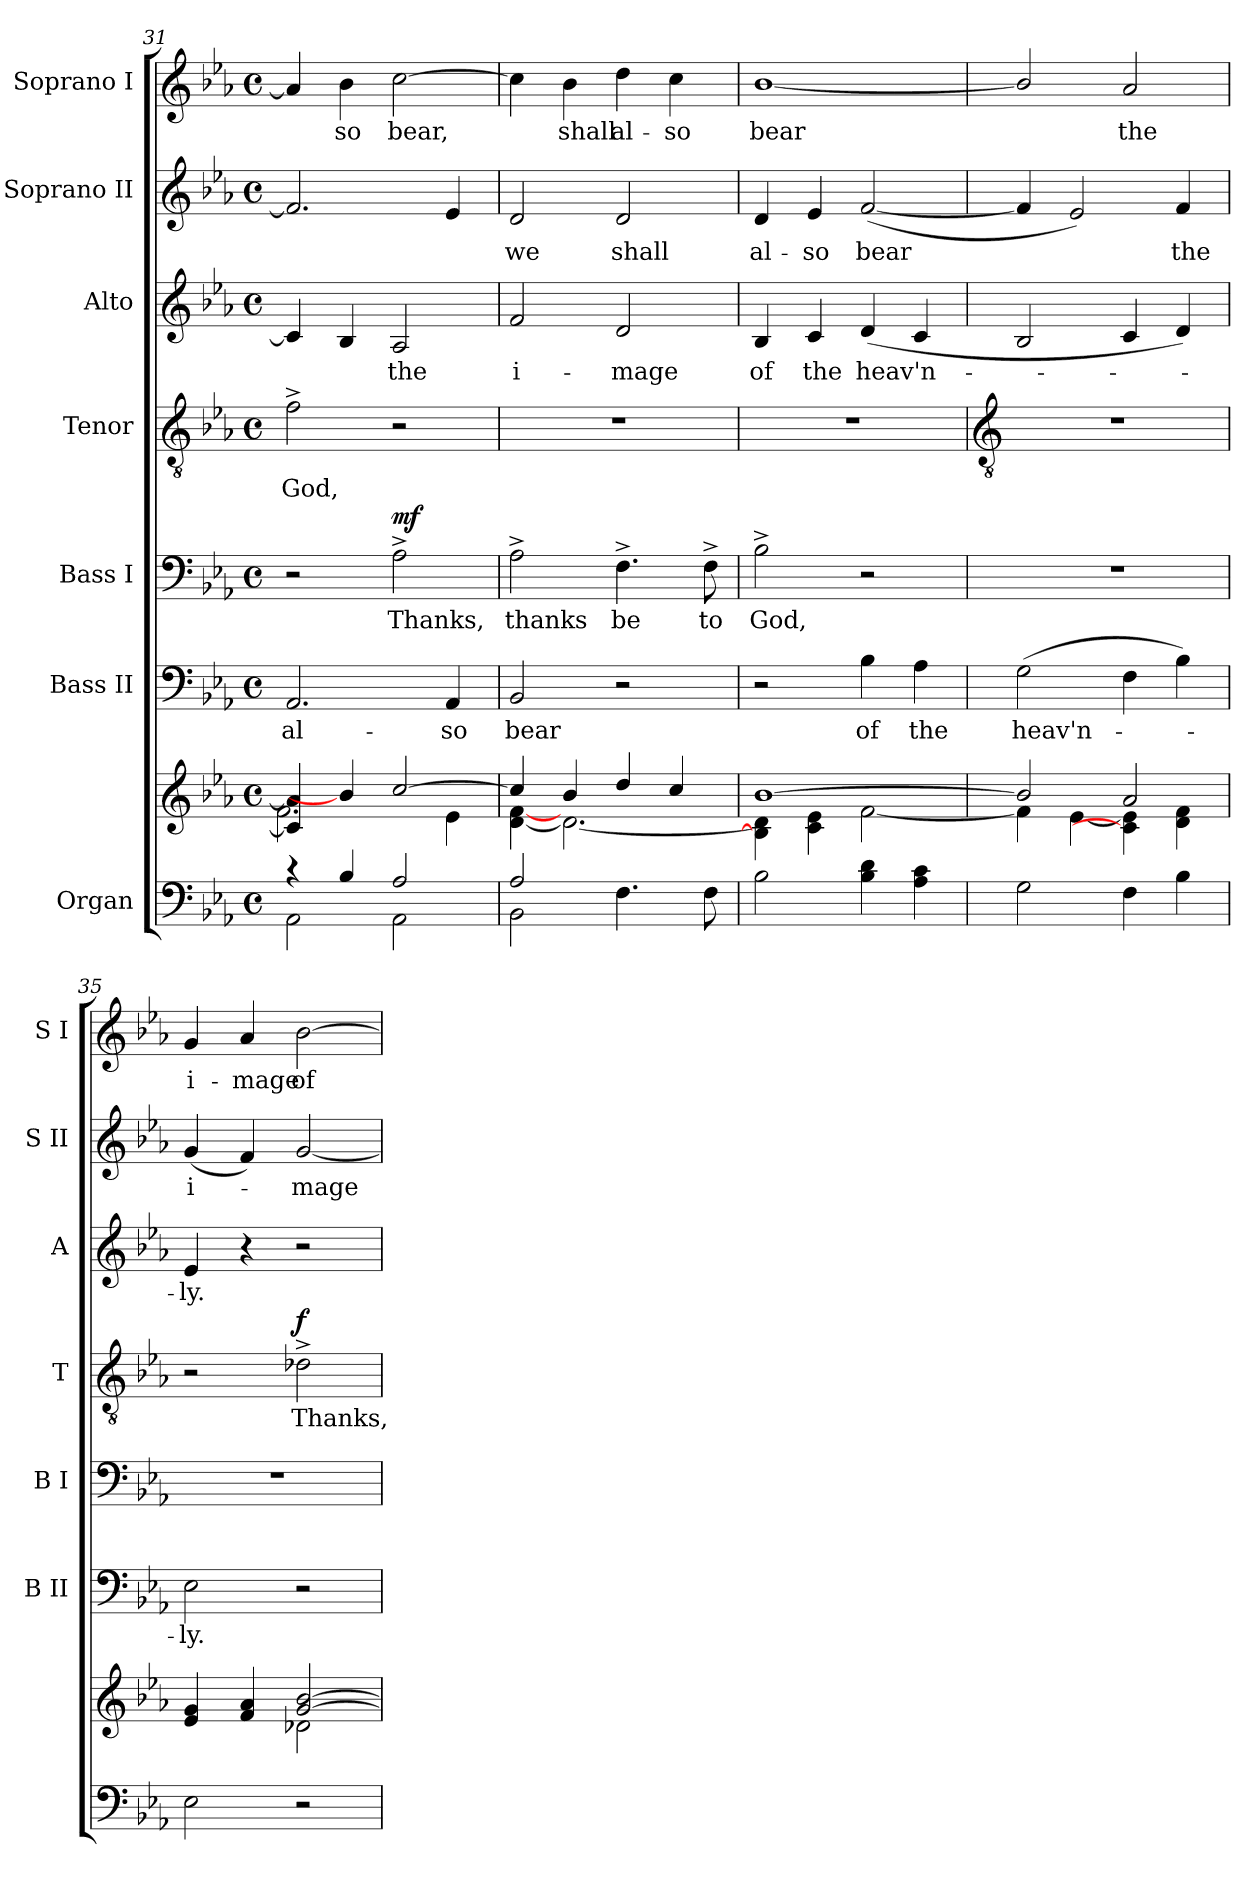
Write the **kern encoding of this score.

**kern	**kern	**kern	**text	**kern	**text	**dynam	**kern	**text	**dynam	**kern	**text	**kern	**text	**kern	**text
*part7	*part7	*part6	*part6	*part5	*part5	*part5	*part4	*part4	*part4	*part3	*part3	*part2	*part2	*part1	*part1
*staff8	*staff7	*staff6	*staff6	*staff5	*staff5	*staff5	*staff4	*staff4	*staff4	*staff3	*staff3	*staff2	*staff2	*staff1	*staff1
*I"Organ	*	*I"Bass II	*	*I"Bass I	*	*	*I"Tenor	*	*	*I"Alto	*	*I"Soprano II	*	*I"Soprano I	*
*	*	*I'B II	*	*I'B I	*	*	*I'T	*	*	*I'A	*	*I'S II	*	*I'S I	*
*clefF4	*clefG2	*clefF4	*	*clefF4	*	*	*clefGv2	*	*	*clefG2	*	*clefG2	*	*clefG2	*
*k[b-e-a-]	*k[b-e-a-]	*k[b-e-a-]	*	*k[b-e-a-]	*	*	*k[b-e-a-]	*	*	*k[b-e-a-]	*	*k[b-e-a-]	*	*k[b-e-a-]	*
*E-:	*E-:	*E-:	*	*E-:	*	*	*E-:	*	*	*E-:	*	*E-:	*	*E-:	*
*M4/4	*M4/4	*M4/4	*	*M4/4	*	*	*M4/4	*	*	*M4/4	*	*M4/4	*	*M4/4	*
*met(c)	*met(c)	*met(c)	*	*met(c)	*	*	*met(c)	*	*	*met(c)	*	*met(c)	*	*met(c)	*
=31	=31	=31	=31	=31	=31	=31	=31	=31	=31	=31	=31	=31	=31	=31	=31
*^	*^	*	*	*	*	*	*	*	*	*	*	*	*	*	*
!	!	!	!	!	!LO:LY:b	!	!	!	!	!LO:LY:b	!	!	!	!	!	!	!
4r	2AA-\	4c/] 4a-/]	2.f\	2.AA-	al-	2r	.	.	2f^	God,	.	4c]	.	2.f]	.	4a-]	.
!	!	!	!	!	!	!	!	!	!	!	!	!	!	!	!	!	!LO:LY:b
4B-/	.	4b-/]	.	.	.	.	.	.	.	.	.	4B-	.	.	.	4b-	so
!	!	!	!	!	!	!	!LO:LY:b	!LO:DY:b	!	!	!	!	!LO:LY:b	!	!	!	!LO:LY:b
2A-/	2AA-\	[2cc/	.	.	.	2A-^	Thanks,	mf	2r	.	.	2A-	the	.	.	[2cc	bear,
!	!	!	!	!	!LO:LY:b	!	!	!	!	!	!	!	!	!	!	!	!
.	.	.	4e-\	4AA-	-so	.	.	.	.	.	.	.	.	4e-	.	.	.
=32	=32	=32	=32	=32	=32	=32	=32	=32	=32	=32	=32	=32	=32	=32	=32	=32	=32
!	!	!	!	!	!LO:LY:b	!	!LO:LY:b	!	!	!	!	!	!LO:LY:b	!	!LO:LY:b	!	!
2A-/	2BB-\	4cc/]	[4d\ [4f\	2BB-	bear	2A-^	thanks	.	1r	.	.	2f	i-	2d	we	4cc]	.
!	!	!	!	!	!	!	!	!	!	!	!	!	!	!	!	!	!LO:LY:b
.	.	4b-/	2.d\_	.	.	.	.	.	.	.	.	.	.	.	.	4b-	shall
!	!	!	!	!	!	!	!LO:LY:b	!	!	!	!	!	!LO:LY:b	!	!LO:LY:b	!	!LO:LY:b
4.F\	2ryy	4dd/	.	2r	.	4.F^	be	.	.	.	.	2d	-mage	2d	shall	4dd	al-
!	!	!	!	!	!	!	!	!	!	!	!	!	!	!	!	!	!LO:LY:b
.	.	4cc/	.	.	.	.	.	.	.	.	.	.	.	.	.	4cc	-so
!	!	!	!	!	!	!	!LO:LY:b	!	!	!	!	!	!	!	!	!	!
8F\	.	.	.	.	.	8F^	to	.	.	.	.	.	.	.	.	.	.
=33	=33	=33	=33	=33	=33	=33	=33	=33	=33	=33	=33	=33	=33	=33	=33	=33	=33
!	!	!	!	!	!	!	!LO:LY:b	!	!	!	!	!	!LO:LY:b	!	!LO:LY:b	!	!LO:LY:b
2B-\	1ryy	[1b-/	4B-\] 4d\]	2r	.	2B-^	God,	.	1r	.	.	4B-	of	4d	al-	[1b-/	bear
!	!	!	!	!	!	!	!	!	!	!	!	!	!LO:LY:b	!	!LO:LY:b	!	!
.	.	.	4c\ 4e-\	.	.	.	.	.	.	.	.	4c	the	4e-	-so	.	.
!	!	!	!	!	!LO:LY:b	!	!	!	!	!	!	!	!LO:LY:b	!	!LO:LY:b	!	!
4B-\ 4d\	.	.	[2f\	4B-	of	2r	.	.	.	.	.	(<4d	heav'n-	(<[2f	bear	.	.
!	!	!	!	!	!LO:LY:b	!	!	!	!	!	!	!	!	!	!	!	!
4A-\ 4c\	.	.	.	4A-	the	.	.	.	.	.	.	4c	.	.	.	.	.
*v	*v	*	*	*	*	*	*	*	*	*	*	*	*	*	*	*	*
*	*v	*v	*	*	*	*	*	*	*	*	*	*	*	*	*	*
!!LO:LB:g=z
=34	=34	=34	=34	=34	=34	=34	=34	=34	=34	=34	=34	=34	=34	=34	=34
*	*	*	*	*	*	*	*clefGv2	*	*	*	*	*	*	*	*
*	*^	*	*	*	*	*	*	*	*	*	*	*	*	*	*
*	*	*^	*	*	*	*	*	*	*	*	*	*	*	*	*	*
!	!	!	!	!	!LO:LY:b	!	!	!	!	!	!	!	!	!	!	!	!
2G	2b-/]	4f\]	1ryy	(>2G	heav'n-	1r	.	.	1r	.	.	2B-	.	4f]	.	2b-/]	.
.	.	[4e-\	.	.	.	.	.	.	.	.	.	.	.	2e-)	.	.	.
!	!	!	!	!	!	!	!	!	!	!	!	!	!	!	!	!	!LO:LY:b
4F	2a-/	4c\] 4e-\]	.	4F	.	.	.	.	.	.	.	4c	.	.	.	2a-	the
!	!	!	!	!	!	!	!	!	!	!	!	!	!	!	!LO:LY:b	!	!
4B-	.	4d\ 4f\	.	4B-)	.	.	.	.	.	.	.	4d)	.	4f	the	.	.
=35	=35	=35	=35	=35	=35	=35	=35	=35	=35	=35	=35	=35	=35	=35	=35	=35	=35
!	!	!	!	!	!LO:LY:b	!	!	!	!	!	!	!	!LO:LY:b	!	!LO:LY:b	!	!LO:LY:b
2E-	4e-/ 4g/	2ryy	1ryy	2E-	ly.	1r	.	.	2r	.	.	4e-	ly.	(<4g	i-	4g	i-
!	!	!	!	!	!	!	!	!	!	!	!	!	!	!	!	!	!LO:LY:b
.	4f/ 4a-/	.	.	.	.	.	.	.	.	.	.	4r	.	4f)	.	4a-	-mage
!	!	!	!	!	!	!	!	!	!	!LO:LY:b	!LO:DY:b	!	!	!	!LO:LY:b	!	!LO:LY:b
2r	[2g/ [2b-/	2d-X\	.	2r	.	.	.	.	2d-X^	Thanks,	f	2r	.	[2g	mage	[2b-	of
*	*v	*v	*v	*	*	*	*	*	*	*	*	*	*	*	*	*	*
=	=	=	=	=	=	=	=	=	=	=	=	=	=	=	=
*-	*-	*-	*-	*-	*-	*-	*-	*-	*-	*-	*-	*-	*-	*-	*-
